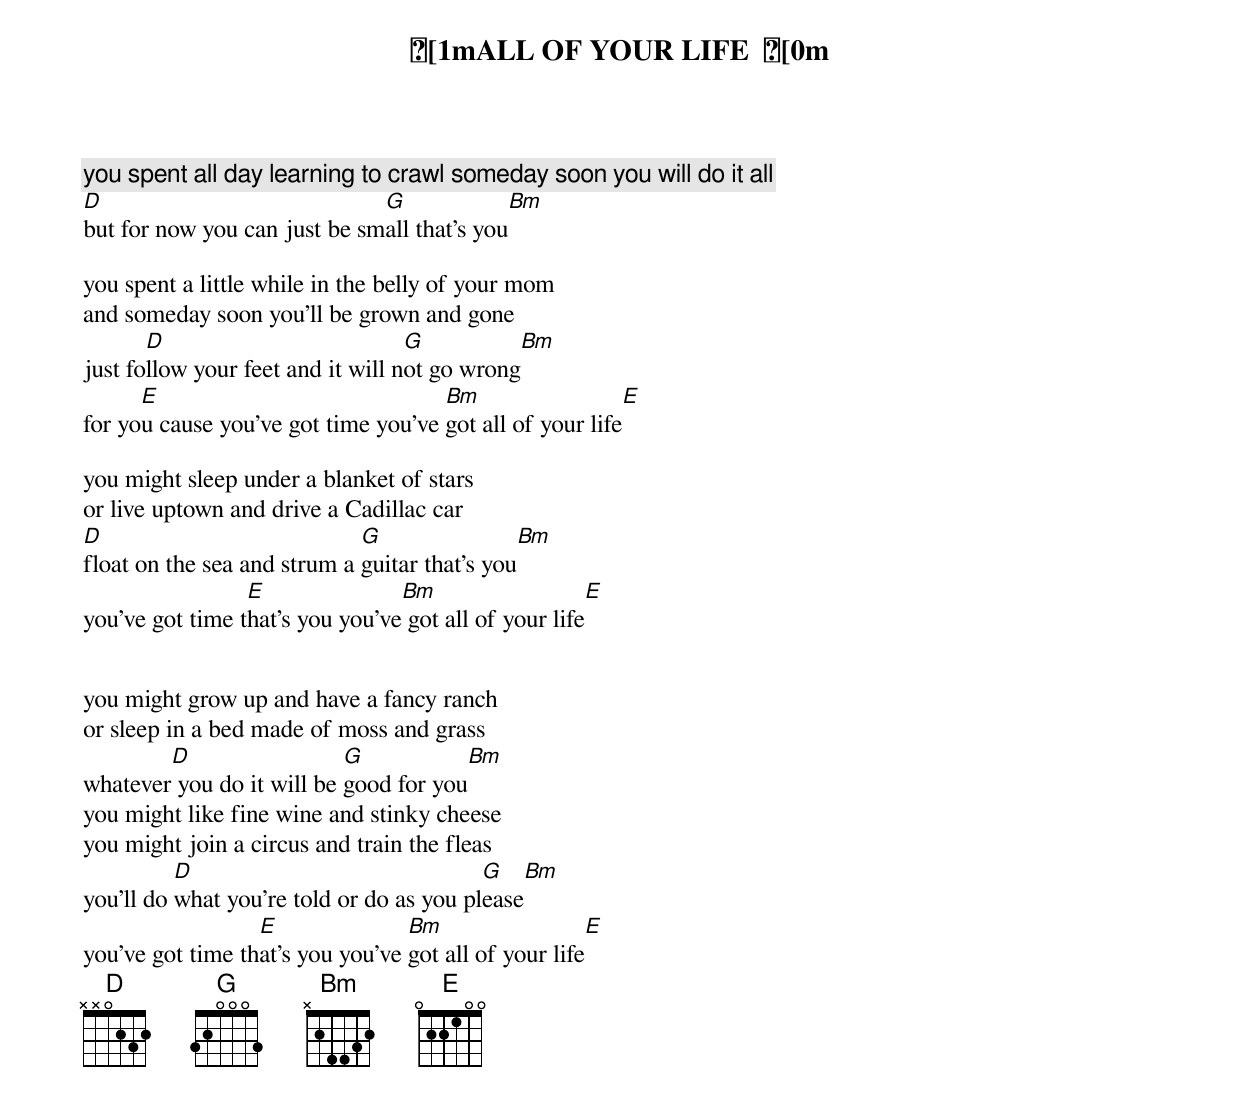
[1mALL OF YOUR LIFE  [0m

   you spent all day learning to crawl someday soon you will do it all
D                             G                          Bm
but for now you can just be small that's you

you spent a little while in the belly of your mom
and someday soon you'll be grown and gone
       D                           G                 Bm
just follow your feet and it will not go wrong
      E                              Bm                                   E
for you cause you've got time you've got all of your life

you might sleep under a blanket of stars
or live uptown and drive a Cadillac car
D                            G                             Bm
float on the sea and strum a guitar that's you
                 E               Bm                                  E
you've got time that's you you've got all of your life


you might grow up and have a fancy ranch
or sleep in a bed made of moss and grass
        D                  G                     Bm
whatever you do it will be good for you
you might like fine wine and stinky cheese
you might join a circus and train the fleas
          D                               G                         Bm
you'll do what you're told or do as you please
                  E               Bm                                  E
you've got time that's you you've got all of your life
